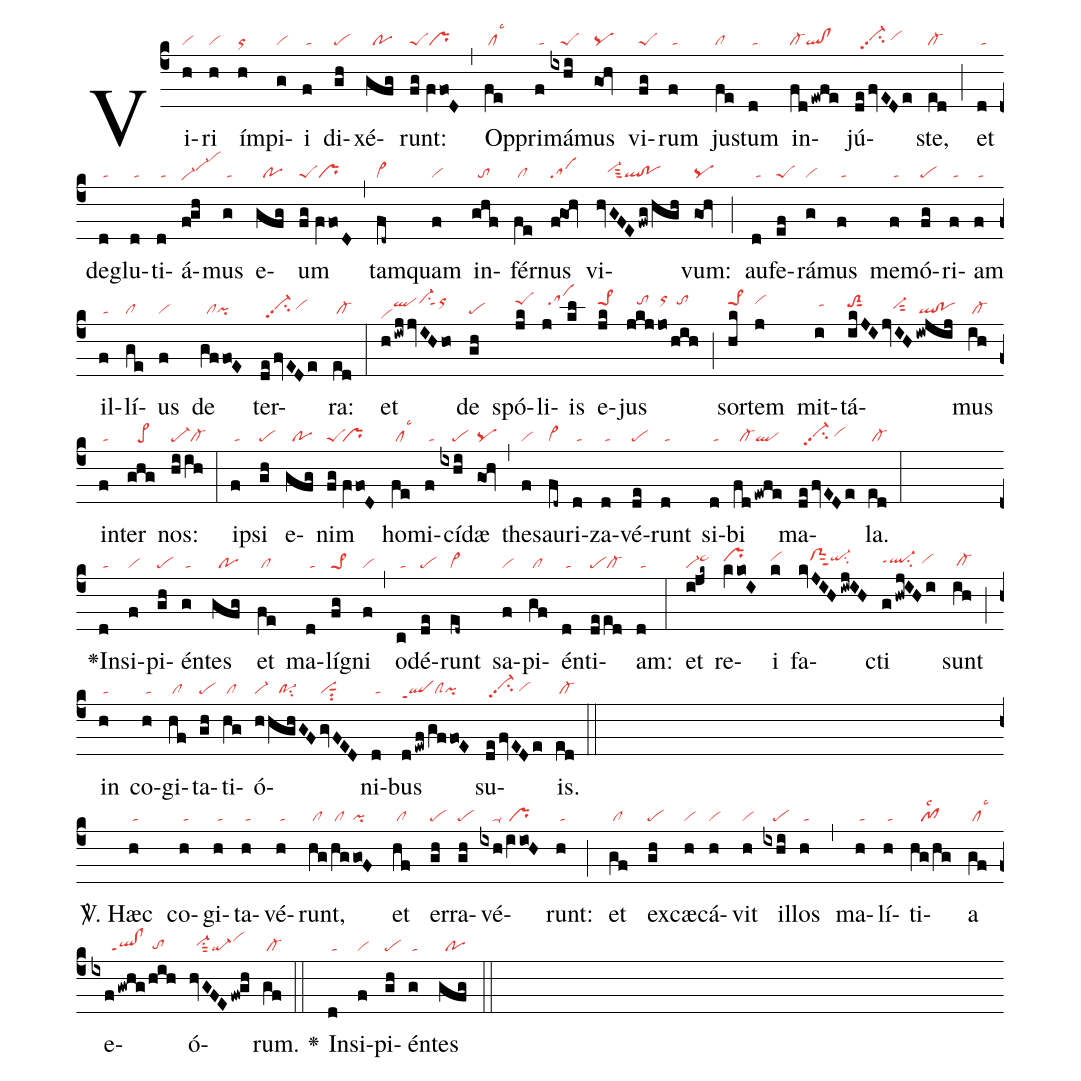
nabc-lines: 1;
%%
(c4)Vi(h|vi)ri(h|vi) ím(h|or)pi(g|vi)i(f|/ta) di(gh|pe)xé(gfg|//po)runt:(fg!///fVfo!D|peSpr) (,) Op(fe|/cllsc3)pri(f|/ta)má(ixhi|///peS)mus(goh|pq) vi(fg|peS)rum(f|/ta) ju(fe|cl)stum(d|/ta) in(fdewfe|cl-ql!cl)jú(defvEDe|//vi-hhpp2su2/vihh)ste,(ed|cl-) (;)

et(d|/ta) de(d|/ta)glu(d|/ta)ti(d|/ta)á(f!gh|vi-hevi-hivihm)mus(g|/ta) e(gfg|//po)um(fg!//fVfoD|peSpr) (,) tam(fd~|cl~)quam(f|vi) in(ghf|//to)fér(fe|/cl)nus(f!go!hv|sa) vi(hvGFEfwghgh|///vi-hhsut3ql!po)vum:(goh|pq) (;)
au(d|/ta)fe(ef|peS)rá(g|vi)mus(f|/ta) me(f|/ta)mó(fg|pe)ri(f|/ta)am(f|/ta) il(f|/ta)lí(ge|cl)us(f|vi) de(gffo!E|//clpi) ter(defvEDe|//vi-hhpp2su2/vihh)ra:(ed|/cl-) (:)

et(hiwj/jvIHho|vihdqlhivi-hjsu1sut1orhj) de(gh|pe) spó(jk|peShj)li(j|//sahj)is(kl) e(jk|pe>1hj)jus(jkjjo/hih|///tohj///orhk//tohj) (;)
sor(hk|pe>1hj)tem(j|vihj) mit(i|/tahi)tá(ikJI|toS2hisut1|/jvIHiwjij|///vi-hhsut2///ql!po)mus(ih|/cl-) in(f|/ta)ter(ghg|///pe>) nos:(hiih|pe-cl-) (:)
i(f|/ta)psi(gh|pe) e(gfg|//po)nim(fg|peS|//fVfo!D|pr) ho(fe|/cllsc3)mi(f|/ta)cí(ixhi|////pe)dæ(goh|pq) (,) the(f|vi)sau(fd~|vi>)ri(d|/ta)za(d|/ta)vé(de|pe)runt(d|/ta) si(d|/ta)bi(fdewfe|//cl-ql) ma(defvEDe|//vi-hhpp2su2/vihh)la.(ed|/cl-) (:Z)

<v>\greheightstar</v> In(d|/ta)si(f|vi)pi(gh|pe)én(g|/ta)tes(gfg|//po) et(fe|/cl) ma(d|/ta)lí(fg|pe>1)gni(f|vi) (,)
o(c|/ta)dé(de|pe)runt(ed~|vi>) sa(f|vi)pi(gf|/cl)én(d|/ta)ti(deed|pecl-)am:(d|/ta) (:)
et(i!jk~|vi-pe~hi) re(kVko!I|prhi)i(k|vihi) fa(kvJIHiwj!IH|///clShisut2qi-hisu2)cti(ghwj!IHi|ql-hhppt1su2/vihh) sunt(ih|/cl-hg) (;)
in(h|/ta) co(h|/ta)gi(hf|/cl)ta(gh|pe)ti(hg|/cl)ó(h|vi-|hghGF|///po-1su2|gvFED|visut1su2)ni(d|/ta)bus(dewf|qlhdppt1|/gffo!E|//clSpi) su(defvEDe|/vi-hhpp2su2/vihg)is.(ed|/cl-) (::Z)

<sp>V/</sp>. Hæc(h|/ta) co(h|/ta)gi(h|/ta)ta(h|/ta)vé(h|/ta)runt,(hg|/cl|/hg|/cl|/go!F|pi) et(hf|/cl) er(gh|pe)ra(gh|pe)vé(ixh/iVio!H|////ta-//pr)runt:(h|/ta) (;)
et(gf|/cl) ex(gh|pe)cæ(h|vi)cá(h|vi)vit(h|vi) il(ixhi|///pe)los(h|/ta) (,) ma(h|/ta)lí(h|/ta)ti(hg/hg|///pf1lsc2)a(gf|/cllsc3) e(ixfgwhg/hih|//////ql!clppt1//tohg)ó(hvGFEfw!gh|//vi-hhsu1sut2qi-vihj)rum.(gf|/cl-) (::)

<v>\greheightstar</v>()In(d|/ta)si(f|vi)pi(gh|pe)én(g|/ta)tes(gfg|//po) (::)
